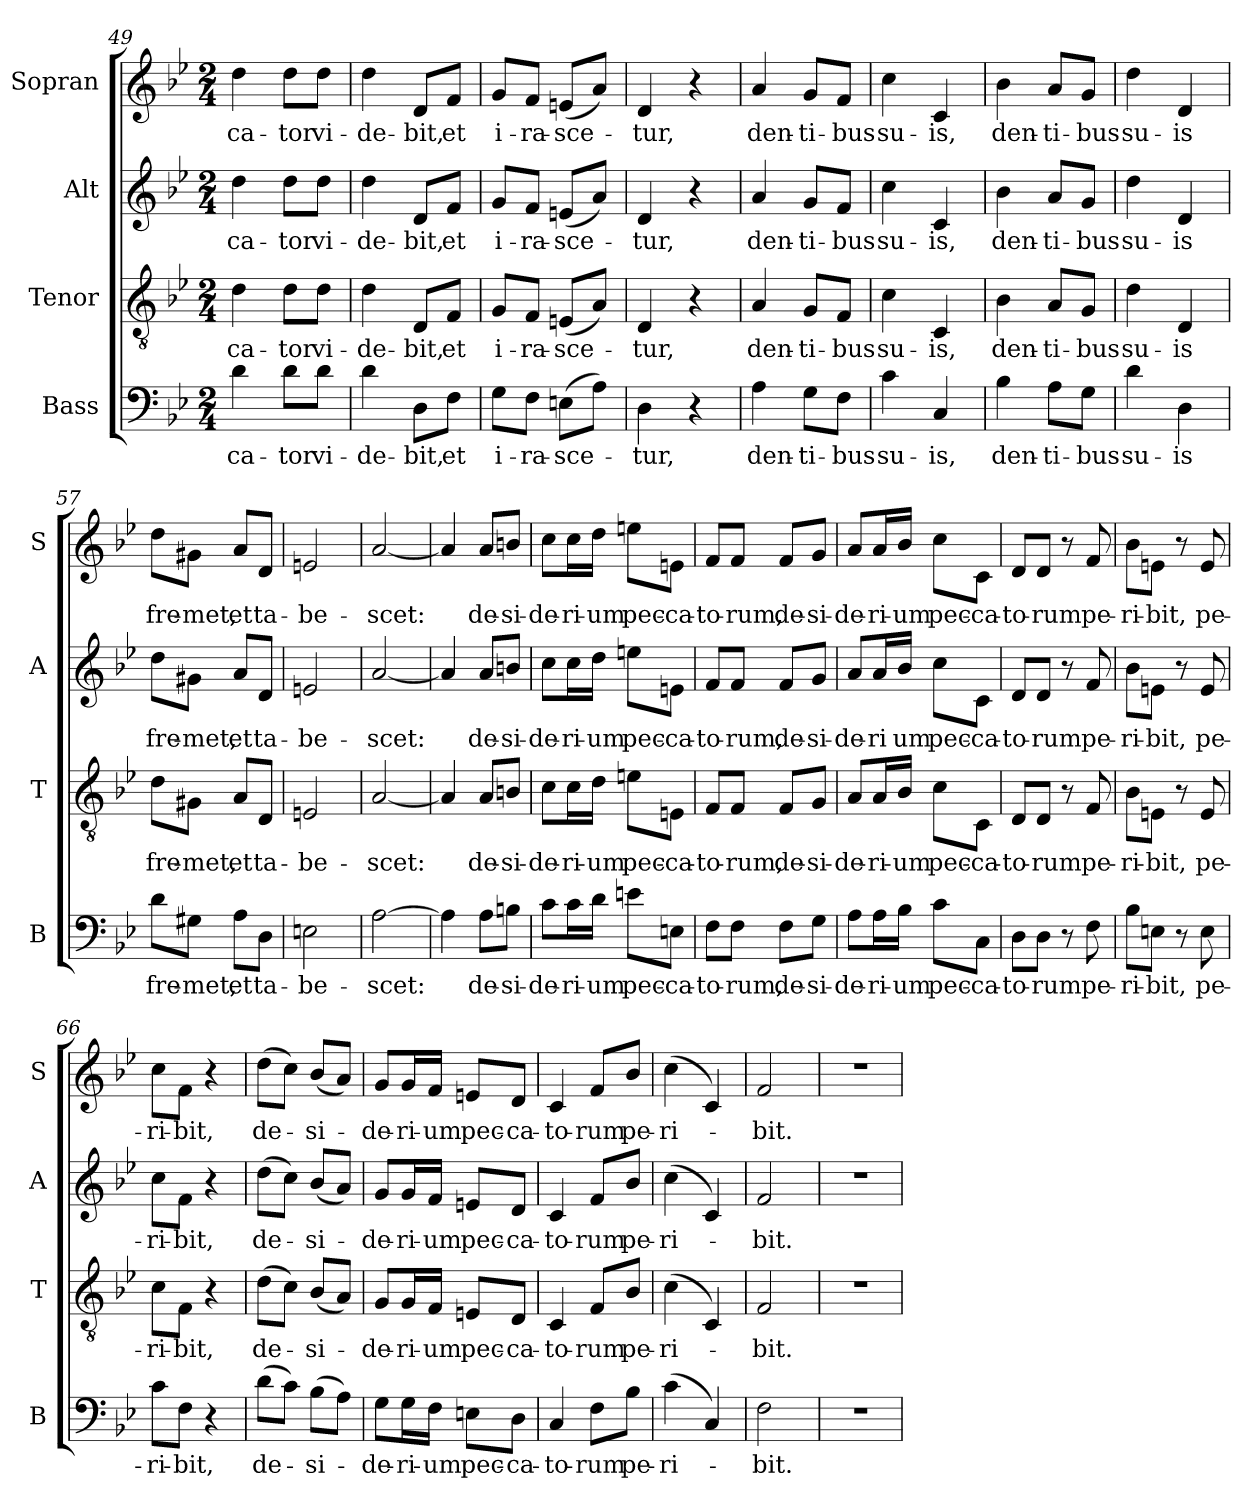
**kern	**text	**kern	**text	**kern	**text	**kern	**text
*part4	*part4	*part3	*part3	*part2	*part2	*part1	*part1
*staff4	*staff4	*staff3	*staff3	*staff2	*staff2	*staff1	*staff1
*I"Bass	*	*I"Tenor	*	*I"Alt	*	*I"Sopran	*
*I'B	*	*I'T	*	*I'A	*	*I'S	*
*clefF4	*	*clefGv2	*	*clefG2	*	*clefG2	*
*k[b-e-]	*	*k[b-e-]	*	*k[b-e-]	*	*k[b-e-]	*
*B-:	*	*B-:	*	*B-:	*	*B-:	*
*M2/4	*	*M2/4	*	*M2/4	*	*M2/4	*
=49	=49	=49	=49	=49	=49	=49	=49
!	!LO:LY:b	!	!LO:LY:b	!	!LO:LY:b	!	!LO:LY:b
4d\	-ca-	4d\	-ca-	4dd\	-ca-	4dd\	-ca-
!	!LO:LY:b	!	!LO:LY:b	!	!LO:LY:b	!	!LO:LY:b
8d\L	-tor	8d\L	-tor	8dd\L	-tor	8dd\L	-tor
!	!LO:LY:b	!	!LO:LY:b	!	!LO:LY:b	!	!LO:LY:b
8d\J	vi-	8d\J	vi-	8dd\J	vi-	8dd\J	vi-
=50	=50	=50	=50	=50	=50	=50	=50
!	!LO:LY:b	!	!LO:LY:b	!	!LO:LY:b	!	!LO:LY:b
4d\	-de-	4d\	-de-	4dd\	-de-	4dd\	-de-
!	!LO:LY:b	!	!LO:LY:b	!	!LO:LY:b	!	!LO:LY:b
8D\L	-bit,	8D/L	-bit,	8d/L	-bit,	8d/L	-bit,
!	!LO:LY:b	!	!LO:LY:b	!	!LO:LY:b	!	!LO:LY:b
8F\J	et	8F/J	et	8f/J	et	8f/J	et
=51	=51	=51	=51	=51	=51	=51	=51
!	!LO:LY:b	!	!LO:LY:b	!	!LO:LY:b	!	!LO:LY:b
8G\L	i-	8G/L	i-	8g/L	i-	8g/L	i-
!	!LO:LY:b	!	!LO:LY:b	!	!LO:LY:b	!	!LO:LY:b
8F\J	-ra-	8F/J	-ra-	8f/J	-ra-	8f/J	-ra-
!	!LO:LY:b	!	!LO:LY:b	!	!LO:LY:b	!	!LO:LY:b
(>8En\L	-sce-	(<8En/L	-sce-	(<8en/L	-sce-	(<8en/L	-sce-
8A\J)	.	8A/J)	.	8a/J)	.	8a/J)	.
=52	=52	=52	=52	=52	=52	=52	=52
!	!LO:LY:b	!	!LO:LY:b	!	!LO:LY:b	!	!LO:LY:b
4D\	-tur,	4D/	-tur,	4d/	-tur,	4d/	-tur,
4r	.	4r	.	4r	.	4r	.
=53	=53	=53	=53	=53	=53	=53	=53
!	!LO:LY:b	!	!LO:LY:b	!	!LO:LY:b	!	!LO:LY:b
4A\	den-	4A/	den-	4a/	den-	4a/	den-
!	!LO:LY:b	!	!LO:LY:b	!	!LO:LY:b	!	!LO:LY:b
8G\L	-ti-	8G/L	-ti-	8g/L	-ti-	8g/L	-ti-
!	!LO:LY:b	!	!LO:LY:b	!	!LO:LY:b	!	!LO:LY:b
8F\J	-bus	8F/J	-bus	8f/J	-bus	8f/J	-bus
=54	=54	=54	=54	=54	=54	=54	=54
!	!LO:LY:b	!	!LO:LY:b	!	!LO:LY:b	!	!LO:LY:b
4c\	su-	4c\	su-	4cc\	su-	4cc\	su-
!	!LO:LY:b	!	!LO:LY:b	!	!LO:LY:b	!	!LO:LY:b
4C/	-is,	4C/	-is,	4c/	-is,	4c/	-is,
!!LO:PB:g=z
=55	=55	=55	=55	=55	=55	=55	=55
!	!LO:LY:b	!	!LO:LY:b	!	!LO:LY:b	!	!LO:LY:b
4B-\	den-	4B-\	den-	4b-\	den-	4b-\	den-
!	!LO:LY:b	!	!LO:LY:b	!	!LO:LY:b	!	!LO:LY:b
8A\L	-ti-	8A/L	-ti-	8a/L	-ti-	8a/L	-ti-
!	!LO:LY:b	!	!LO:LY:b	!	!LO:LY:b	!	!LO:LY:b
8G\J	-bus	8G/J	-bus	8g/J	-bus	8g/J	-bus
=56	=56	=56	=56	=56	=56	=56	=56
!	!LO:LY:b	!	!LO:LY:b	!	!LO:LY:b	!	!LO:LY:b
4d\	su-	4d\	su-	4dd\	su-	4dd\	su-
!	!LO:LY:b	!	!LO:LY:b	!	!LO:LY:b	!	!LO:LY:b
4D\	-is	4D/	-is	4d/	-is	4d/	-is
=57	=57	=57	=57	=57	=57	=57	=57
!	!LO:LY:b	!	!LO:LY:b	!	!LO:LY:b	!	!LO:LY:b
8d\L	fre-	8d\L	fre-	8dd\L	fre-	8dd\L	fre-
!	!LO:LY:b	!	!LO:LY:b	!	!LO:LY:b	!	!LO:LY:b
8G#X\J	-met,	8G#X\J	-met,	8g#X\J	-met,	8g#X\J	-met,
!	!LO:LY:b	!	!LO:LY:b	!	!LO:LY:b	!	!LO:LY:b
8A\L	et	8A/L	et	8a/L	et	8a/L	et
!	!LO:LY:b	!	!LO:LY:b	!	!LO:LY:b	!	!LO:LY:b
8D\J	ta-	8D/J	ta-	8d/J	ta-	8d/J	ta-
=58	=58	=58	=58	=58	=58	=58	=58
!	!LO:LY:b	!	!LO:LY:b	!	!LO:LY:b	!	!LO:LY:b
2En\	-be-	2En/	-be-	2en/	-be-	2en/	-be-
=59	=59	=59	=59	=59	=59	=59	=59
!	!LO:LY:b	!	!LO:LY:b	!	!LO:LY:b	!	!LO:LY:b
[2A\	-scet:	[2A/	-scet:	[2a/	-scet:	[2a/	-scet:
=60	=60	=60	=60	=60	=60	=60	=60
4A\]	.	4A/]	.	4a/]	.	4a/]	.
!	!LO:LY:b	!	!LO:LY:b	!	!LO:LY:b	!	!LO:LY:b
8A\L	de-	8A/L	de-	8a/L	de-	8a/L	de-
!	!LO:LY:b	!	!LO:LY:b	!	!LO:LY:b	!	!LO:LY:b
8Bn\J	-si-	8Bn/J	-si-	8bn/J	-si-	8bn/J	-si-
=61	=61	=61	=61	=61	=61	=61	=61
!	!LO:LY:b	!	!LO:LY:b	!	!LO:LY:b	!	!LO:LY:b
8c\L	-de-	8c\L	-de-	8cc\L	-de-	8cc\L	-de-
!	!LO:LY:b	!	!LO:LY:b	!	!LO:LY:b	!	!LO:LY:b
16c\L	-ri-	16c\L	-ri-	16cc\L	-ri-	16cc\L	-ri-
!	!LO:LY:b	!	!LO:LY:b	!	!LO:LY:b	!	!LO:LY:b
16d\JJ	-um	16d\JJ	-um	16dd\JJ	-um	16dd\JJ	-um
!	!LO:LY:b	!	!LO:LY:b	!	!LO:LY:b	!	!LO:LY:b
8en\L	pec-	8en\L	pec-	8een\L	pec-	8een\L	pec-
!	!LO:LY:b	!	!LO:LY:b	!	!LO:LY:b	!	!LO:LY:b
8En\J	-ca-	8En\J	-ca-	8en\J	-ca-	8en\J	-ca-
=62	=62	=62	=62	=62	=62	=62	=62
!	!LO:LY:b	!	!LO:LY:b	!	!LO:LY:b	!	!LO:LY:b
8F\L	-to-	8F/L	-to-	8f/L	-to-	8f/L	-to-
!	!LO:LY:b	!	!LO:LY:b	!	!LO:LY:b	!	!LO:LY:b
8F\J	-rum,	8F/J	-rum,	8f/J	-rum,	8f/J	-rum,
!	!LO:LY:b	!	!LO:LY:b	!	!LO:LY:b	!	!LO:LY:b
8F\L	de-	8F/L	de-	8f/L	de-	8f/L	de-
!	!LO:LY:b	!	!LO:LY:b	!	!LO:LY:b	!	!LO:LY:b
8G\J	-si-	8G/J	-si-	8g/J	-si-	8g/J	-si-
!!LO:PB:g=z
=63	=63	=63	=63	=63	=63	=63	=63
!	!LO:LY:b	!	!LO:LY:b	!	!LO:LY:b	!	!LO:LY:b
8A\L	-de-	8A/L	-de-	8a/L	-de-	8a/L	-de-
!	!LO:LY:b	!	!LO:LY:b	!	!LO:LY:b	!	!LO:LY:b
16A\L	-ri-	16A/L	-ri-	16a/L	-ri	16a/L	-ri-
!	!LO:LY:b	!	!LO:LY:b	!	!LO:LY:b	!	!LO:LY:b
16B-\JJ	-um	16B-/JJ	-um	16b-/JJ	um	16b-/JJ	-um
!	!LO:LY:b	!	!LO:LY:b	!	!LO:LY:b	!	!LO:LY:b
8c\L	pec-	8c\L	pec-	8cc\L	pec-	8cc\L	pec-
!	!LO:LY:b	!	!LO:LY:b	!	!LO:LY:b	!	!LO:LY:b
8C\J	-ca-	8C\J	-ca-	8c\J	-ca-	8c\J	-ca-
=64	=64	=64	=64	=64	=64	=64	=64
!	!LO:LY:b	!	!LO:LY:b	!	!LO:LY:b	!	!LO:LY:b
8D\L	-to-	8D/L	-to-	8d/L	-to-	8d/L	-to-
!	!LO:LY:b	!	!LO:LY:b	!	!LO:LY:b	!	!LO:LY:b
8D\J	-rum	8D/J	-rum	8d/J	-rum	8d/J	-rum
8r	.	8r	.	8r	.	8r	.
!	!LO:LY:b	!	!LO:LY:b	!	!LO:LY:b	!	!LO:LY:b
8F\	pe-	8F/	pe-	8f/	pe-	8f/	pe-
=65	=65	=65	=65	=65	=65	=65	=65
!	!LO:LY:b	!	!LO:LY:b	!	!LO:LY:b	!	!LO:LY:b
8B-\L	-ri-	8B-\L	-ri-	8b-\L	-ri-	8b-\L	-ri-
!	!LO:LY:b	!	!LO:LY:b	!	!LO:LY:b	!	!LO:LY:b
8En\J	-bit,	8En\J	-bit,	8en\J	-bit,	8en\J	-bit,
8r	.	8r	.	8r	.	8r	.
!	!LO:LY:b	!	!LO:LY:b	!	!LO:LY:b	!	!LO:LY:b
8E\	pe-	8E/	pe-	8e/	pe-	8e/	pe-
=66	=66	=66	=66	=66	=66	=66	=66
!	!LO:LY:b	!	!LO:LY:b	!	!LO:LY:b	!	!LO:LY:b
8c\L	-ri-	8c\L	-ri-	8cc\L	-ri-	8cc\L	-ri-
!	!LO:LY:b	!	!LO:LY:b	!	!LO:LY:b	!	!LO:LY:b
8F\J	-bit,	8F\J	-bit,	8f\J	-bit,	8f\J	-bit,
4r	.	4r	.	4r	.	4r	.
=67	=67	=67	=67	=67	=67	=67	=67
!	!LO:LY:b	!	!LO:LY:b	!	!LO:LY:b	!	!LO:LY:b
(>8d\L	de-	(>8d\L	de-	(>8dd\L	de-	(>8dd\L	de-
8c\J)	.	8c\J)	.	8cc\J)	.	8cc\J)	.
!	!LO:LY:b	!	!LO:LY:b	!	!LO:LY:b	!	!LO:LY:b
(>8B-\L	-si-	(<8B-/L	-si-	(<8b-/L	-si-	(<8b-/L	-si-
8A\J)	.	8A/J)	.	8a/J)	.	8a/J)	.
=68	=68	=68	=68	=68	=68	=68	=68
!	!LO:LY:b	!	!LO:LY:b	!	!LO:LY:b	!	!LO:LY:b
8G\L	-de-	8G/L	-de-	8g/L	-de-	8g/L	-de-
!	!LO:LY:b	!	!LO:LY:b	!	!LO:LY:b	!	!LO:LY:b
16G\L	-ri-	16G/L	-ri-	16g/L	-ri-	16g/L	-ri-
!	!LO:LY:b	!	!LO:LY:b	!	!LO:LY:b	!	!LO:LY:b
16F\JJ	-um	16F/JJ	-um	16f/JJ	-um	16f/JJ	-um
!	!LO:LY:b	!	!LO:LY:b	!	!LO:LY:b	!	!LO:LY:b
8En\L	pec-	8En/L	pec-	8en/L	pec-	8en/L	pec-
!	!LO:LY:b	!	!LO:LY:b	!	!LO:LY:b	!	!LO:LY:b
8D\J	-ca-	8D/J	-ca-	8d/J	-ca-	8d/J	-ca-
=69	=69	=69	=69	=69	=69	=69	=69
!	!LO:LY:b	!	!LO:LY:b	!	!LO:LY:b	!	!LO:LY:b
4C/	-to-	4C/	-to-	4c/	-to-	4c/	-to-
!	!LO:LY:b	!	!LO:LY:b	!	!LO:LY:b	!	!LO:LY:b
8F\L	-rum	8F/L	-rum	8f/L	-rum	8f/L	-rum
!	!LO:LY:b	!	!LO:LY:b	!	!LO:LY:b	!	!LO:LY:b
8B-\J	pe-	8B-/J	pe-	8b-/J	pe-	8b-/J	pe-
!!LO:LB:g=z
=70	=70	=70	=70	=70	=70	=70	=70
!	!LO:LY:b	!	!LO:LY:b	!	!LO:LY:b	!	!LO:LY:b
(>4c\	-ri-	(>4c\	-ri-	(>4cc\	-ri-	(>4cc\	-ri-
4C/)	.	4C/)	.	4c/)	.	4c/)	.
=71	=71	=71	=71	=71	=71	=71	=71
!	!LO:LY:b	!	!LO:LY:b	!	!LO:LY:b	!	!LO:LY:b
2F\	-bit.	2F/	-bit.	2f/	-bit.	2f/	-bit.
=72	=72	=72	=72	=72	=72	=72	=72
2r	.	2r	.	2r	.	2r	.
=	=	=	=	=	=	=	=
*-	*-	*-	*-	*-	*-	*-	*-
